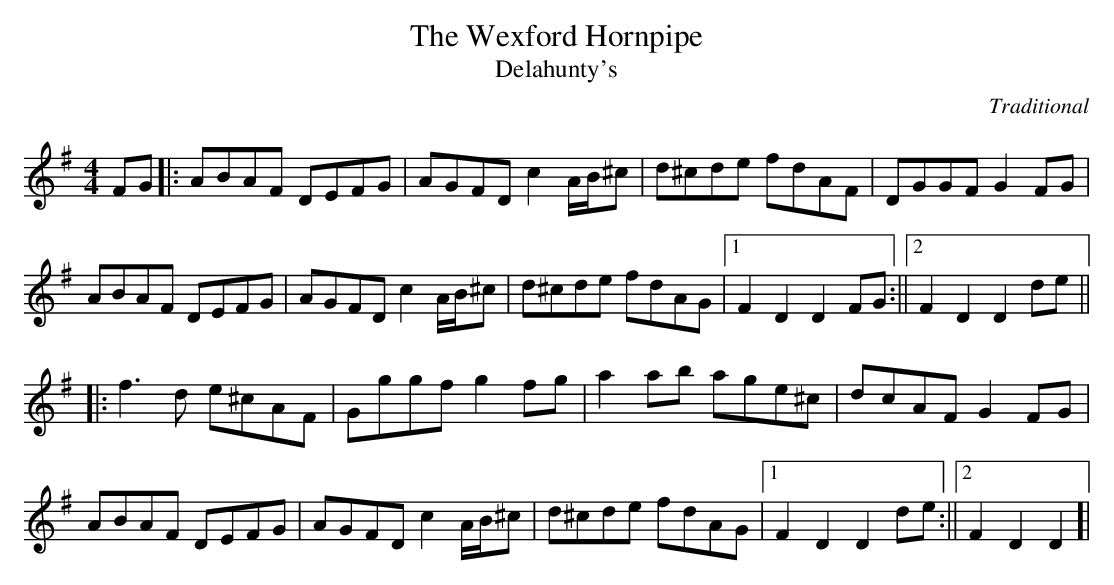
X:1
T: The Wexford Hornpipe
T: Delahunty's
C: Traditional
M: 4/4
L: 1/8
K: Dmix
FG|:ABAF DEFG|AGFD c2A/B/^c|d^cde fdAF|DGGF G2FG|
ABAF DEFG|AGFD c2A/B/^c|d^cde fdAG|[1 F2D2 D2FG:||[2 F2D2 D2de||
|:f3d e^cAF|Gggf g2fg|a2ab age^c|dcAF G2FG|
ABAF DEFG|AGFD c2A/B/^c|d^cde fdAG|[1 F2D2 D2de:||[2 F2D2 D2]|
